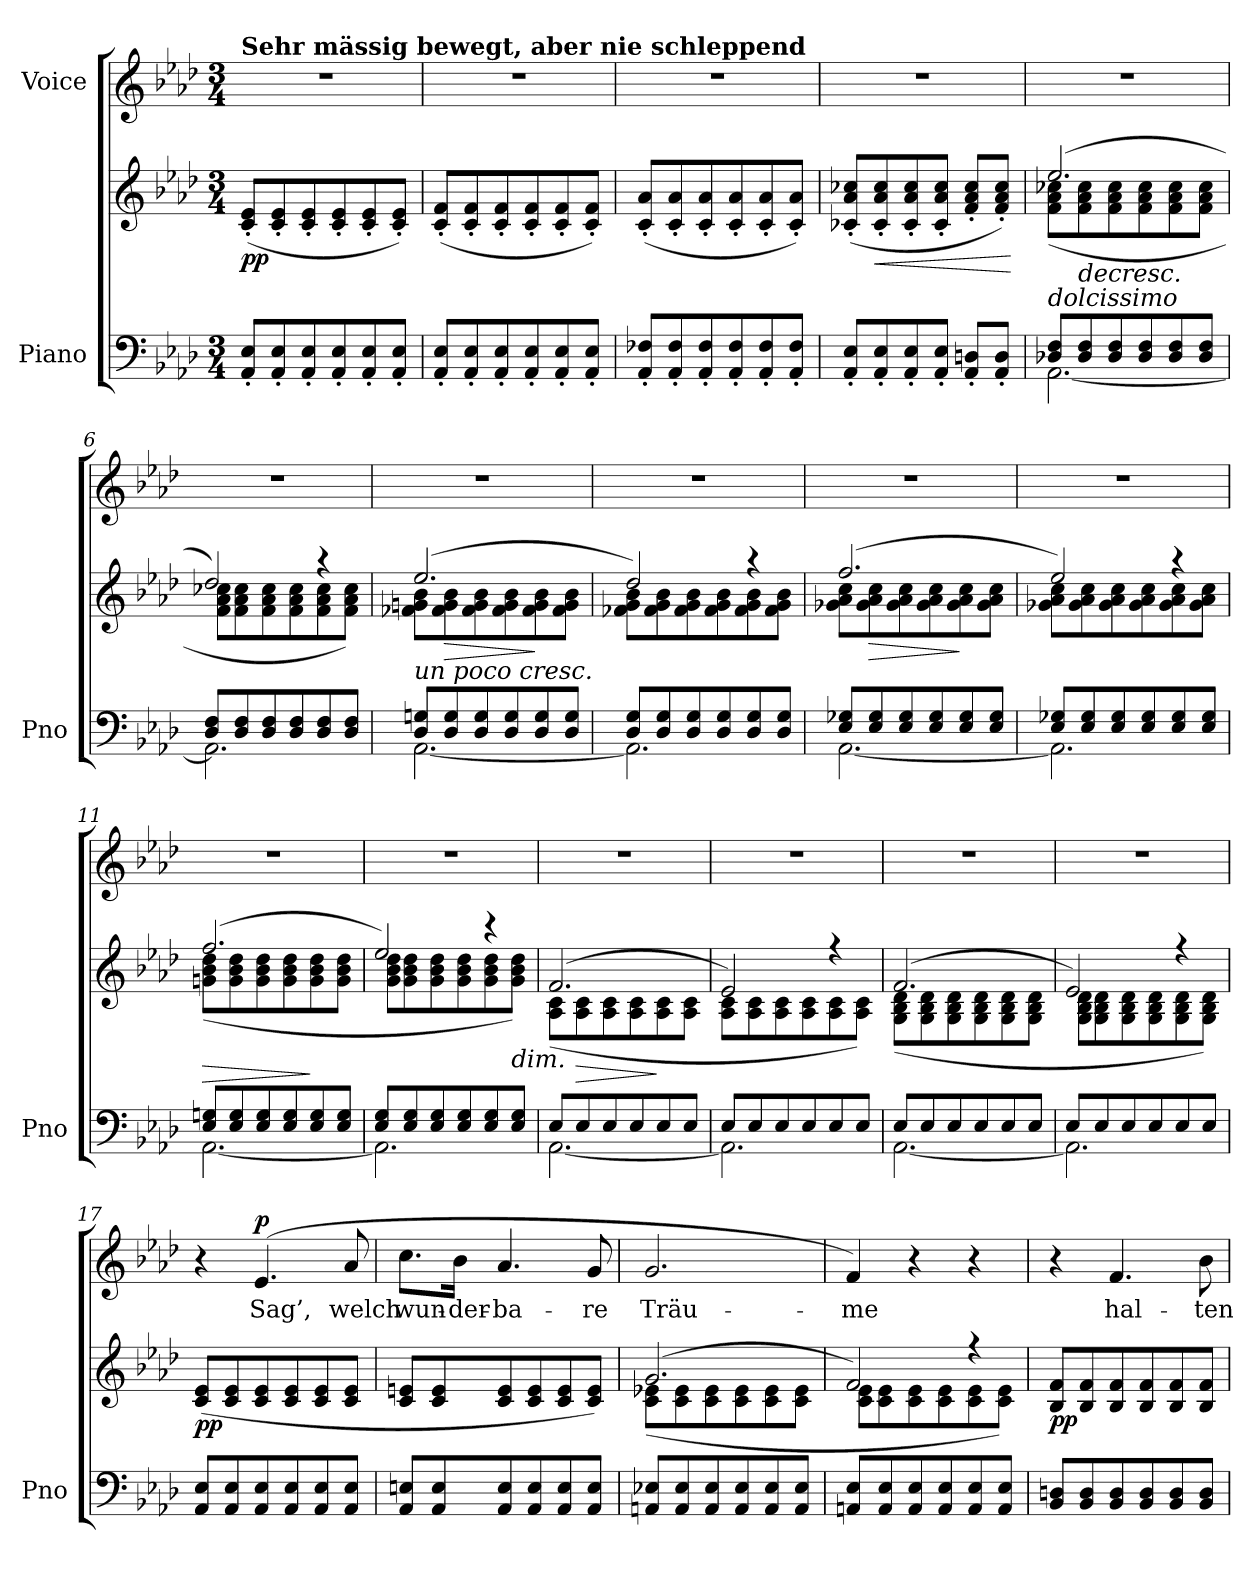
**kern	**kern	**dynam	**kern	**text	**dynam
*part2	*part2	*part2	*part1	*part1	*part1
*staff3	*staff2	*staff2/3	*staff1	*staff1	*staff1
*I"Piano	*	*	*I"Voice	*	*
*I'Pno	*	*	*	*	*
*clefF4	*clefG2	*	*clefG2	*	*
*k[b-e-a-d-]	*k[b-e-a-d-]	*	*k[b-e-a-d-]	*	*
*M3/4	*M3/4	*	*M3/4	*	*
=1	=1	=1	=1	=1	=1
!	!	!	!LO:TX:a:B:t=Sehr mässig bewegt, aber nie schleppend	!	!
!	!	!LO:DY:b	!	!	!
8AA-/' 8E-/'L	(8c/' 8e-/'L	pp	2.r	.	.
8AA-/' 8E-/'	8c/' 8e-/'	.	.	.	.
8AA-/' 8E-/'	8c/' 8e-/'	.	.	.	.
8AA-/' 8E-/'	8c/' 8e-/'	.	.	.	.
8AA-/' 8E-/'	8c/' 8e-/'	.	.	.	.
8AA-/' 8E-/'J	8c/' 8e-/'J)	.	.	.	.
=2	=2	=2	=2	=2	=2
8AA-/' 8E-/'L	(8c/' 8f/'L	.	2.r	.	.
8AA-/' 8E-/'	8c/' 8f/'	.	.	.	.
8AA-/' 8E-/'	8c/' 8f/'	.	.	.	.
8AA-/' 8E-/'	8c/' 8f/'	.	.	.	.
8AA-/' 8E-/'	8c/' 8f/'	.	.	.	.
8AA-/' 8E-/'J	8c/' 8f/'J)	.	.	.	.
=3	=3	=3	=3	=3	=3
8AA-/' 8F-X/'L	(8c/' 8a-/'L	.	2.r	.	.
8AA-/' 8F-/'	8c/' 8a-/'	.	.	.	.
8AA-/' 8F-/'	8c/' 8a-/'	.	.	.	.
8AA-/' 8F-/'	8c/' 8a-/'	.	.	.	.
8AA-/' 8F-/'	8c/' 8a-/'	.	.	.	.
8AA-/' 8F-/'J	8c/' 8a-/'J)	.	.	.	.
=4	=4	=4	=4	=4	=4
8AA-/' 8E-/'L	(8c-X/' 8a-/' 8cc-X/'L	.	2.r	.	.
!	!	!LO:HP:b	!	!	!
8AA-/' 8E-/'	8c-/' 8a-/' 8cc-/'	<	.	.	.
8AA-/' 8E-/'	8c-/' 8a-/' 8cc-/'	.	.	.	.
8AA-/' 8E-/'J	8c-/' 8a-/' 8cc-/'J	.	.	.	.
8AA-/' 8Dn/'L	8f/' 8a-/' 8cc-/'L	.	.	.	.
8AA-/' 8D/'J	8f/' 8a-/' 8cc-/'J)	.	.	.	.
.	.	[	.	.	.
=5	=5	=5	=5	=5	=5
*^	*^	*	*	*	*
!LO:TX:i:t=dolcissimo	!	!	!	!	!	!	!
8D-X/ 8F/L	[2.AA-\	(2.ee-/	(8f\ 8a-\ 8cc-X\L	.	2.r	.	.
!	!	!	!	!LO:HP:b	!	!	!
8D-/ 8F/	.	.	8f\ 8a-\ 8cc-\	>	.	.	.
8D-/ 8F/	.	.	8f\ 8a-\ 8cc-\	.	.	.	.
8D-/ 8F/	.	.	8f\ 8a-\ 8cc-\	.	.	.	.
8D-/ 8F/	.	.	8f\ 8a-\ 8cc-\	.	.	.	.
8D-/ 8F/J	.	.	8f\ 8a-\ 8cc-\J	.	.	.	.
=6	=6	=6	=6	=6	=6	=6	=6
8D-/ 8F/L	2.AA-\]	2dd-/)	8f\ 8a-\ 8cc-X\L	.	2.r	.	.
8D-/ 8F/	.	.	8f\ 8a-\ 8cc-\	.	.	.	.
8D-/ 8F/	.	.	8f\ 8a-\ 8cc-\	.	.	.	.
8D-/ 8F/	.	.	8f\ 8a-\ 8cc-\	.	.	.	.
8D-/ 8F/	.	4r	8f\ 8a-\ 8cc-\	.	.	.	.
8D-/ 8F/J	.	.	8f\ 8a-\ 8cc-\J)	.	.	.	.
=7	=7	=7	=7	=7	=7	=7	=7
!LO:TX:i:t=un poco cresc.	!	!	!	!	!	!	!
8D-/ 8Gn/L	[2.AA-\	(2.ee-/	8f-X\ 8gn\ 8b-\L	.	2.r	.	.
!	!	!	!	!LO:HP:b	!	!	!
8D-/ 8G/	.	.	8f-\ 8g\ 8b-\	>	.	.	.
8D-/ 8G/	.	.	8f-\ 8g\ 8b-\	.	.	.	.
8D-/ 8G/	.	.	8f-\ 8g\ 8b-\	.	.	.	.
8D-/ 8G/	.	.	8f-\ 8g\ 8b-\	]	.	.	.
8D-/ 8G/J	.	.	8f-\ 8g\ 8b-\J	.	.	.	.
=8	=8	=8	=8	=8	=8	=8	=8
8D-/ 8G/L	2.AA-\]	2dd-/)	8f-X\ 8g\ 8b-\L	.	2.r	.	.
8D-/ 8G/	.	.	8f-\ 8g\ 8b-\	.	.	.	.
8D-/ 8G/	.	.	8f-\ 8g\ 8b-\	.	.	.	.
8D-/ 8G/	.	.	8f-\ 8g\ 8b-\	.	.	.	.
8D-/ 8G/	.	4r	8f-\ 8g\ 8b-\	.	.	.	.
8D-/ 8G/J	.	.	8f-\ 8g\ 8b-\J	.	.	.	.
=9	=9	=9	=9	=9	=9	=9	=9
8E-/ 8G-X/L	[2.AA-\	(2.ff/	8g-X\ 8a-\ 8cc\L	.	2.r	.	.
!	!	!	!	!LO:HP:b	!	!	!
8E-/ 8G-/	.	.	8g-\ 8a-\ 8cc\	>	.	.	.
8E-/ 8G-/	.	.	8g-\ 8a-\ 8cc\	.	.	.	.
8E-/ 8G-/	.	.	8g-\ 8a-\ 8cc\	.	.	.	.
8E-/ 8G-/	.	.	8g-\ 8a-\ 8cc\	]	.	.	.
8E-/ 8G-/J	.	.	8g-\ 8a-\ 8cc\J	.	.	.	.
=10	=10	=10	=10	=10	=10	=10	=10
8E-/ 8G-X/L	2.AA-\]	2ee-/)	8g-X\ 8a-\ 8cc\L	.	2.r	.	.
8E-/ 8G-/	.	.	8g-\ 8a-\ 8cc\	.	.	.	.
8E-/ 8G-/	.	.	8g-\ 8a-\ 8cc\	.	.	.	.
8E-/ 8G-/	.	.	8g-\ 8a-\ 8cc\	.	.	.	.
8E-/ 8G-/	.	4r	8g-\ 8a-\ 8cc\	.	.	.	.
8E-/ 8G-/J	.	.	8g-\ 8a-\ 8cc\J	.	.	.	.
=11	=11	=11	=11	=11	=11	=11	=11
!	!	!	!	!LO:HP:b	!	!	!
8E-/ 8Gn/L	[2.AA-\	(2.ff/	(8gn\ 8b-\ 8dd-\L	>	2.r	.	.
8E-/ 8G/	.	.	8g\ 8b-\ 8dd-\	.	.	.	.
8E-/ 8G/	.	.	8g\ 8b-\ 8dd-\	.	.	.	.
8E-/ 8G/	.	.	8g\ 8b-\ 8dd-\	.	.	.	.
8E-/ 8G/	.	.	8g\ 8b-\ 8dd-\	]	.	.	.
8E-/ 8G/J	.	.	8g\ 8b-\ 8dd-\J	.	.	.	.
=12	=12	=12	=12	=12	=12	=12	=12
8E-/ 8G/L	2.AA-\]	2ee-/)	8g\ 8b-\ 8dd-\L	.	2.r	.	.
8E-/ 8G/	.	.	8g\ 8b-\ 8dd-\	.	.	.	.
8E-/ 8G/	.	.	8g\ 8b-\ 8dd-\	.	.	.	.
8E-/ 8G/	.	.	8g\ 8b-\ 8dd-\	.	.	.	.
8E-/ 8G/	.	4r	8g\ 8b-\ 8dd-\	.	.	.	.
!	!	!	!LO:TX:b:i:t=dim.	!	!	!	!
8E-/ 8G/J	.	.	8g\ 8b-\ 8dd-\J)	.	.	.	.
=13	=13	=13	=13	=13	=13	=13	=13
8E-/L	[2.AA-\	(2.f/	(8A-\ 8c\L	.	2.r	.	.
!	!	!	!	!LO:HP:b	!	!	!
8E-/	.	.	8A-\ 8c\	>	.	.	.
8E-/	.	.	8A-\ 8c\	.	.	.	.
8E-/	.	.	8A-\ 8c\	.	.	.	.
8E-/	.	.	8A-\ 8c\	]	.	.	.
8E-/J	.	.	8A-\ 8c\J	.	.	.	.
=14	=14	=14	=14	=14	=14	=14	=14
8E-/L	2.AA-\]	2e-/)	8A-\ 8c\L	.	2.r	.	.
8E-/	.	.	8A-\ 8c\	.	.	.	.
8E-/	.	.	8A-\ 8c\	.	.	.	.
8E-/	.	.	8A-\ 8c\	.	.	.	.
8E-/	.	4r	8A-\ 8c\	.	.	.	.
8E-/J	.	.	8A-\ 8c\J)	.	.	.	.
=15	=15	=15	=15	=15	=15	=15	=15
8E-/L	[2.AA-\	(2.f/	(8G\ 8B-\ 8d-\L	.	2.r	.	.
8E-/	.	.	8G\ 8B-\ 8d-\	.	.	.	.
8E-/	.	.	8G\ 8B-\ 8d-\	.	.	.	.
8E-/	.	.	8G\ 8B-\ 8d-\	.	.	.	.
8E-/	.	.	8G\ 8B-\ 8d-\	]	.	.	.
8E-/J	.	.	8G\ 8B-\ 8d-\J	.	.	.	.
=16	=16	=16	=16	=16	=16	=16	=16
8E-/L	2.AA-\]	2e-/)	8G\ 8B-\ 8d-\L	.	2.r	.	.
8E-/	.	.	8G\ 8B-\ 8d-\	.	.	.	.
8E-/	.	.	8G\ 8B-\ 8d-\	.	.	.	.
8E-/	.	.	8G\ 8B-\ 8d-\	.	.	.	.
8E-/	.	4r	8G\ 8B-\ 8d-\	.	.	.	.
8E-/J	.	.	8G\ 8B-\ 8d-\J)	.	.	.	.
*v	*v	*	*	*	*	*	*
=17	=17	=17	=17	=17	=17	=17
!	!	!	!LO:DY:b	!	!	!
*	*v	*v	*	*	*	*
8AA-/ 8E-/L	(<8c/ 8e-/L	pp	4r	.	.
8AA-/ 8E-/	8c/ 8e-/	.	.	.	.
!	!	!	!	!	!LO:DY:a
8AA-/ 8E-/	8c/ 8e-/	.	(4.e-/	Sag’,	p
8AA-/ 8E-/	8c/ 8e-/	.	.	.	.
8AA-/ 8E-/	8c/ 8e-/	.	.	.	.
8AA-/ 8E-/J	8c/ 8e-/J	.	8a-/	welch	.
=18	=18	=18	=18	=18	=18
8AA-/ 8En/L	8c/ 8en/L	.	8.cc\L	wun-	.
8AA-/ 8E/	8c/ 8e/	.	.	.	.
.	.	.	16b-\Jk	-der-	.
8AA-/ 8E/	8c/ 8e/	.	4.a-/	-ba-	.
8AA-/ 8E/	8c/ 8e/	.	.	.	.
8AA-/ 8E/	8c/ 8e/	.	.	.	.
8AA-/ 8E/J	8c/ 8e/J)	.	8g/	-re	.
=19	=19	=19	=19	=19	=19
*	*^	*	*	*	*
8AAn/ 8E-X/L	(2.g/	(8c\ 8e-X\L	.	2.g/	Träu-	.
8AA/ 8E-/	.	8c\ 8e-\	.	.	.	.
8AA/ 8E-/	.	8c\ 8e-\	.	.	.	.
8AA/ 8E-/	.	8c\ 8e-\	.	.	.	.
8AA/ 8E-/	.	8c\ 8e-\	.	.	.	.
8AA/ 8E-/J	.	8c\ 8e-\J	.	.	.	.
=20	=20	=20	=20	=20	=20	=20
8AAn/ 8E-/L	2f/)	8c\ 8e-\L	.	4f/)	-me	.
8AA/ 8E-/	.	8c\ 8e-\	.	.	.	.
8AA/ 8E-/	.	8c\ 8e-\	.	4r	.	.
8AA/ 8E-/	.	8c\ 8e-\	.	.	.	.
8AA/ 8E-/	4r	8c\ 8e-\	.	4r	.	.
8AA/ 8E-/J	.	8c\ 8e-\J)	.	.	.	.
=21	=21	=21	=21	=21	=21	=21
!	!	!	!LO:DY:b	!	!	!
*	*v	*v	*	*	*	*
8BB-/ 8Dn/L	8B-/ 8f/L	pp	4r	.	.
8BB-/ 8D/	8B-/ 8f/	.	.	.	.
8BB-/ 8D/	8B-/ 8f/	.	4.f/	hal-	.
8BB-/ 8D/	8B-/ 8f/	.	.	.	.
8BB-/ 8D/	8B-/ 8f/	.	.	.	.
8BB-/ 8D/J	8B-/ 8f/J	.	8b-\	-ten	.
=	=	=	=	=	=
*-	*-	*-	*-	*-	*-
